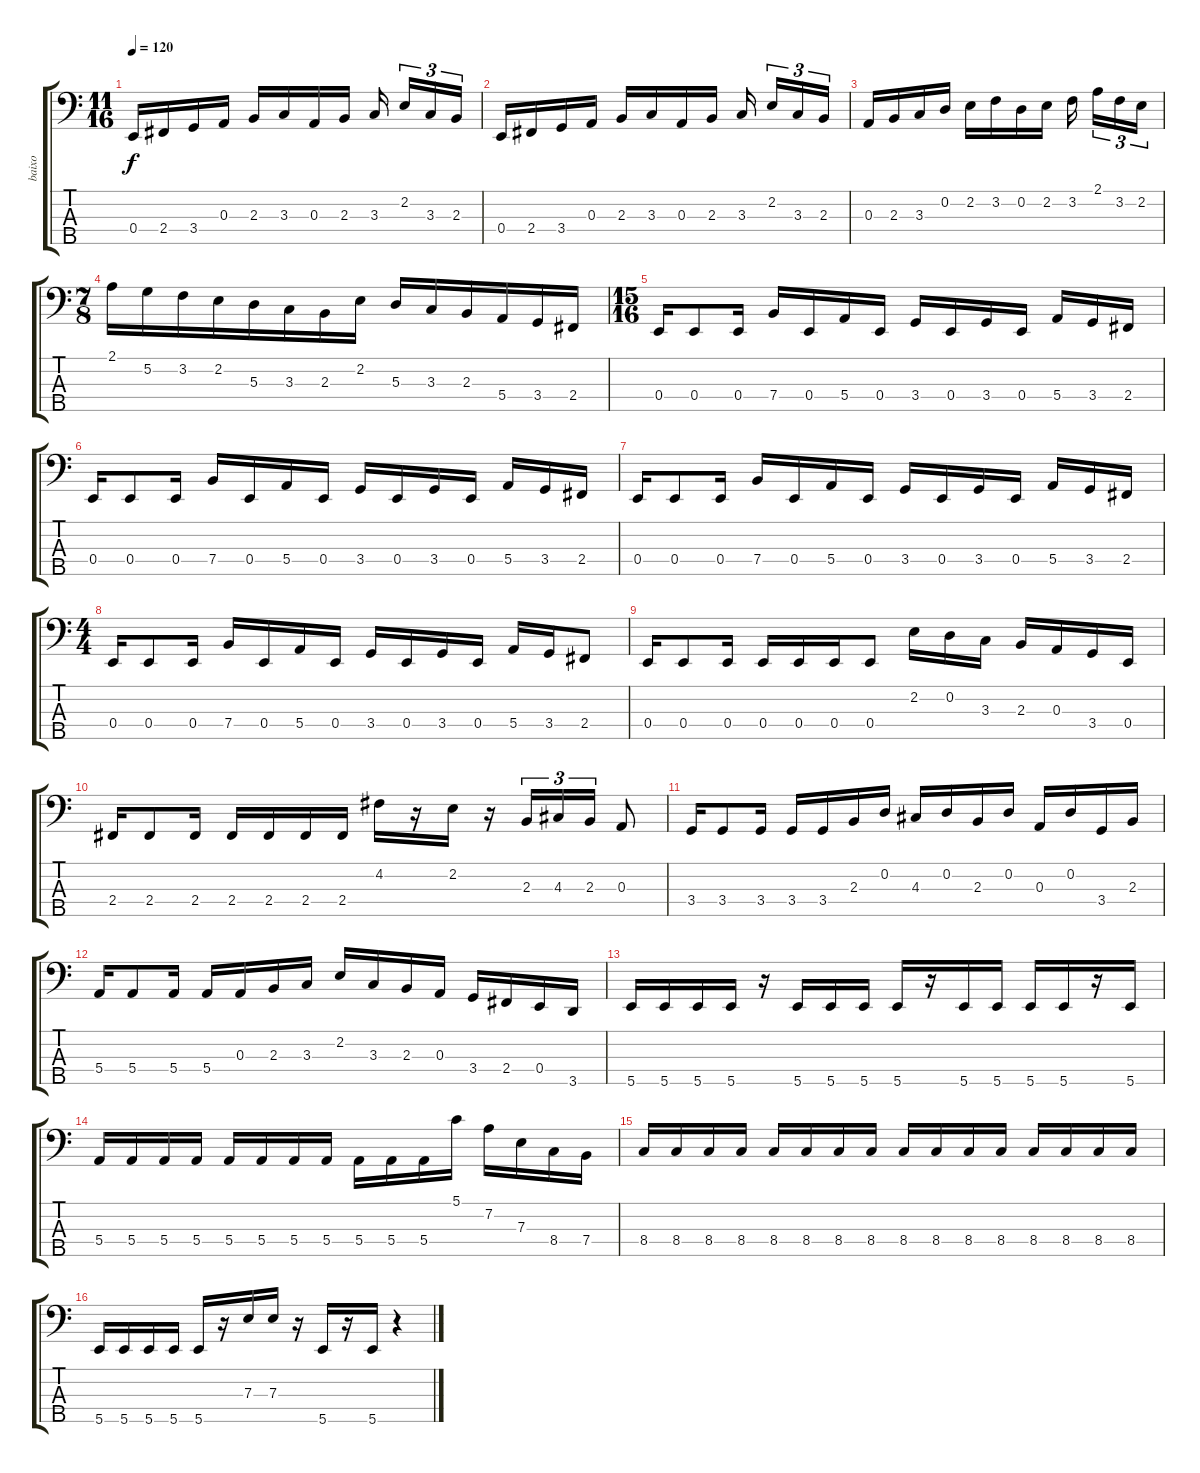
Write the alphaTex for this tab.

\track ("baixo" "baixo") {instrument electricbassfinger}
\staff {score tabs}
\tuning (G2 D2 A1 E1 B0) {hide}
\ts (11 16)
\tempo 120
\clef f4
\ks c
0.4.16{dy f} 2.4.16 3.4.16 0.3.16 2.3.16 3.3.16 0.3.16 2.3.16 3.3.16 2.2.16{tu (3 2)} 3.3.16{tu (3 2)} 2.3.16{tu (3 2)} |
0.4.16 2.4.16 3.4.16 0.3.16 2.3.16 3.3.16 0.3.16 2.3.16 3.3.16 2.2.16{tu (3 2)} 3.3.16{tu (3 2)} 2.3.16{tu (3 2)} |
0.3.16 2.3.16 3.3.16 0.2.16 2.2.16 3.2.16 0.2.16 2.2.16 3.2.16 2.1.16{tu (3 2)} 3.2.16{tu (3 2)} 2.2.16{tu (3 2)} |
\ts (7 8)
2.1.16 5.2.16 3.2.16 2.2.16 5.3.16 3.3.16 2.3.16 2.2.16 5.3.16 3.3.16 2.3.16 5.4.16 3.4.16 2.4.16 |
\ts (15 16)
0.4.16 0.4.8 0.4.16 7.4.16 0.4.16 5.4.16 0.4.16 3.4.16 0.4.16 3.4.16 0.4.16 5.4.16 3.4.16 2.4.16 |
0.4.16 0.4.8 0.4.16 7.4.16 0.4.16 5.4.16 0.4.16 3.4.16 0.4.16 3.4.16 0.4.16 5.4.16 3.4.16 2.4.16 |
0.4.16 0.4.8 0.4.16 7.4.16 0.4.16 5.4.16 0.4.16 3.4.16 0.4.16 3.4.16 0.4.16 5.4.16 3.4.16 2.4.16 |
\ts (4 4)
0.4.16 0.4.8 0.4.16 7.4.16 0.4.16 5.4.16 0.4.16 3.4.16 0.4.16 3.4.16 0.4.16 5.4.16 3.4.16 2.4.8 |
0.4.16 0.4.8 0.4.16 0.4.16 0.4.16 0.4.16 0.4.8 2.2.16 0.2.16 3.3.16 2.3.16 0.3.16 3.4.16 0.4.16 |
2.4.16 2.4.8 2.4.16 2.4.16 2.4.16 2.4.16 2.4.16 4.2.16 r.16 2.2.16 r.16 2.3.16{tu (3 2)} 4.3.16{tu (3 2)} 2.3.16{tu (3 2)} 0.3.8 |
3.4.16 3.4.8 3.4.16 3.4.16 3.4.16 2.3.16 0.2.16 4.3.16 0.2.16 2.3.16 0.2.16 0.3.16 0.2.16 3.4.16 2.3.16 |
5.4.16 5.4.8 5.4.16 5.4.16 0.3.16 2.3.16 3.3.16 2.2.16 3.3.16 2.3.16 0.3.16 3.4.16 2.4.16 0.4.16 3.5.16 |
5.5.16 5.5.16 5.5.16 5.5.16 r.16 5.5.16 5.5.16 5.5.16 5.5.16 r.16 5.5.16 5.5.16 5.5.16 5.5.16 r.16 5.5.16 |
5.4.16 5.4.16 5.4.16 5.4.16 5.4.16 5.4.16 5.4.16 5.4.16 5.4.16 5.4.16 5.4.16 5.1.16 7.2.16 7.3.16 8.4.16 7.4.16 |
8.4.16 8.4.16 8.4.16 8.4.16 8.4.16 8.4.16 8.4.16 8.4.16 8.4.16 8.4.16 8.4.16 8.4.16 8.4.16 8.4.16 8.4.16 8.4.16 |
5.5.16 5.5.16 5.5.16 5.5.16 5.5.16 r.16 7.3.16 7.3.16 r.16 5.5.16 r.16 5.5.16 r.4
